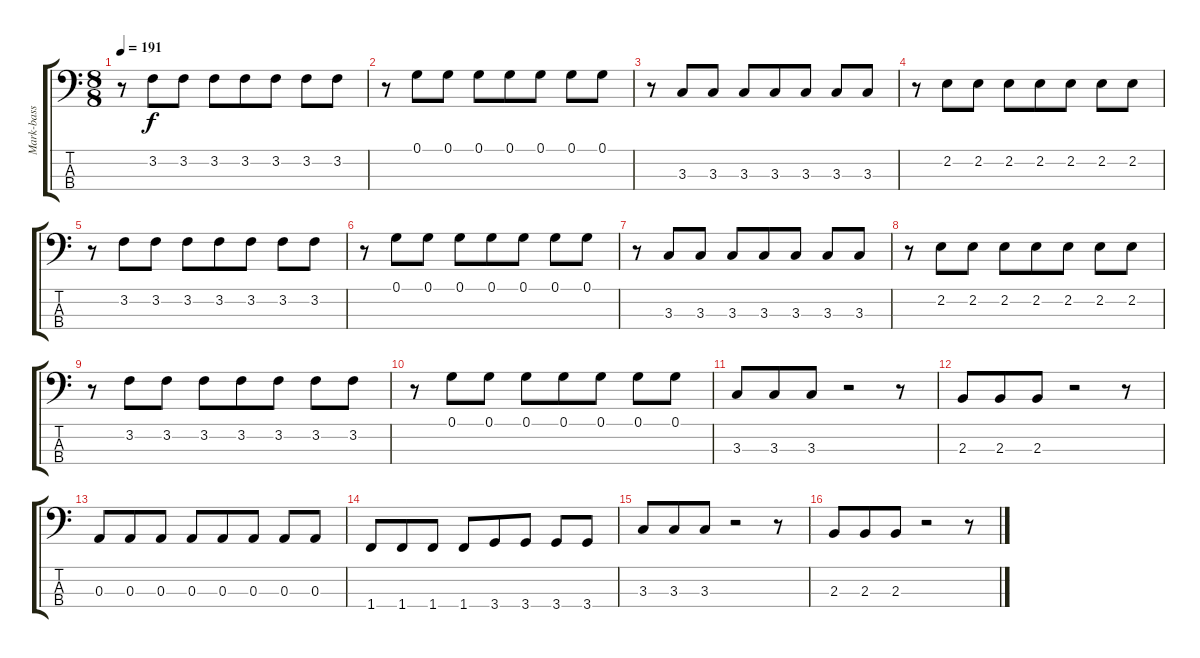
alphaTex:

\track ("Mark-bass" "Mark-bass") {instrument electricbassfinger}
\staff {score tabs}
\tuning (G2 D2 A1 E1) {hide}
\ts (8 8)
\tempo 191
\clef f4
\ks c
r.8{dy f} 3.2.8 3.2.8 3.2.8 3.2.8 3.2.8 3.2.8 3.2.8 |
r.8 0.1.8 0.1.8 0.1.8 0.1.8 0.1.8 0.1.8 0.1.8 |
r.8 3.3.8 3.3.8 3.3.8 3.3.8 3.3.8 3.3.8 3.3.8 |
r.8 2.2.8 2.2.8 2.2.8 2.2.8 2.2.8 2.2.8 2.2.8 |
r.8 3.2.8 3.2.8 3.2.8 3.2.8 3.2.8 3.2.8 3.2.8 |
r.8 0.1.8 0.1.8 0.1.8 0.1.8 0.1.8 0.1.8 0.1.8 |
r.8 3.3.8 3.3.8 3.3.8 3.3.8 3.3.8 3.3.8 3.3.8 |
r.8 2.2.8 2.2.8 2.2.8 2.2.8 2.2.8 2.2.8 2.2.8 |
r.8 3.2.8 3.2.8 3.2.8 3.2.8 3.2.8 3.2.8 3.2.8 |
r.8 0.1.8 0.1.8 0.1.8 0.1.8 0.1.8 0.1.8 0.1.8 |
3.3.8 3.3.8 3.3.8 r.2 r.8 |
2.3.8 2.3.8 2.3.8 r.2 r.8 |
0.3.8 0.3.8 0.3.8 0.3.8 0.3.8 0.3.8 0.3.8 0.3.8 |
1.4.8 1.4.8 1.4.8 1.4.8 3.4.8 3.4.8 3.4.8 3.4.8 |
3.3.8 3.3.8 3.3.8 r.2 r.8 |
2.3.8 2.3.8 2.3.8 r.2 r.8
